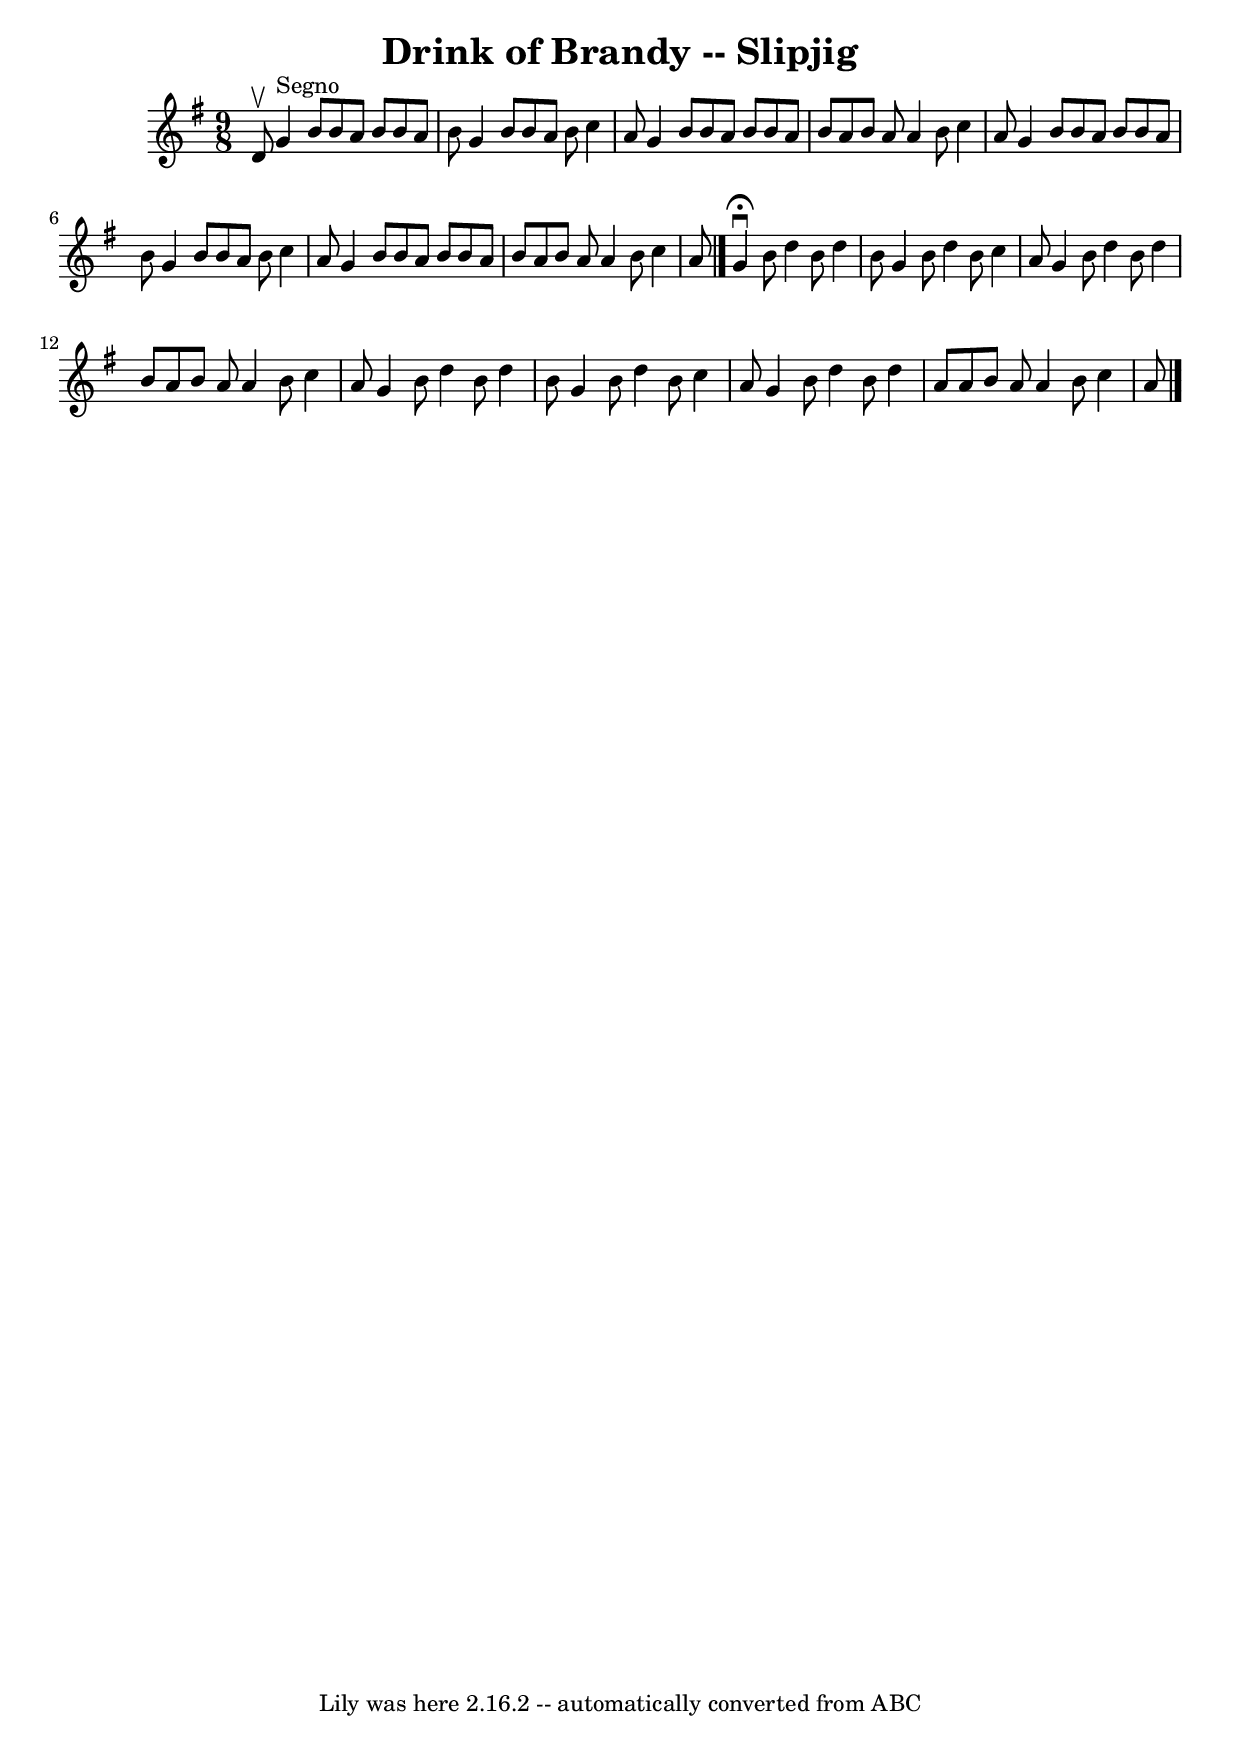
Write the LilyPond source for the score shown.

\version "2.7.40"
\include "Mammoth.ily"
\header {
	book = "Ryan's Mammoth Collection"
	crossRefNumber = "1"
	footnotes = "\\\\85 433"
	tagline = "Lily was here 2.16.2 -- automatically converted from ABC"
	title = "Drink of Brandy -- Slipjig"
}
voicedefault =  {
\set Score.defaultBarType = "empty"

\time 9/8 \key g \major d'8^\upbow   |
 g'4^"Segno" b'8 b'8  
 a'8 b'8 b'8 a'8 b'8    |
 g'4 b'8 b'8 a'8 b'8 
 c''4 a'8    |
 g'4 b'8 b'8 a'8 b'8 b'8 a'8    
b'8    |
 a'8 b'8 a'8 a'4 b'8 c''4 a'8    |
    
 g'4 b'8 b'8 a'8 b'8 b'8 a'8 b'8    |
 g'4 b'8  
 b'8 a'8 b'8 c''4 a'8    |
 g'4 b'8 b'8 a'8    
b'8 b'8 a'8 b'8    |
 a'8 b'8 a'8 a'4 b'8 c''4  
 a'8    \bar "|." g'4^\fermata^\downbow b'8 d''4 b'8 d''4    
b'8    |
 g'4 b'8 d''4 b'8 c''4 a'8    |
 g'4    
b'8 d''4 b'8 d''4 b'8    |
 a'8 b'8 a'8 a'4 b'8 
 c''4 a'8    |
 g'4 b'8 d''4 b'8 d''4 b'8    
|
 g'4 b'8 d''4 b'8 c''4 a'8    |
 g'4 b'8    
d''4 b'8 d''4 a'8    |
 a'8 b'8 a'8 a'4 b'8    
c''4 a'8      \bar "|."   
}

\score{
    <<

	\context Staff="default"
	{
	    \voicedefault 
	}

    >>
	\layout {
	}
	\midi {}
}
